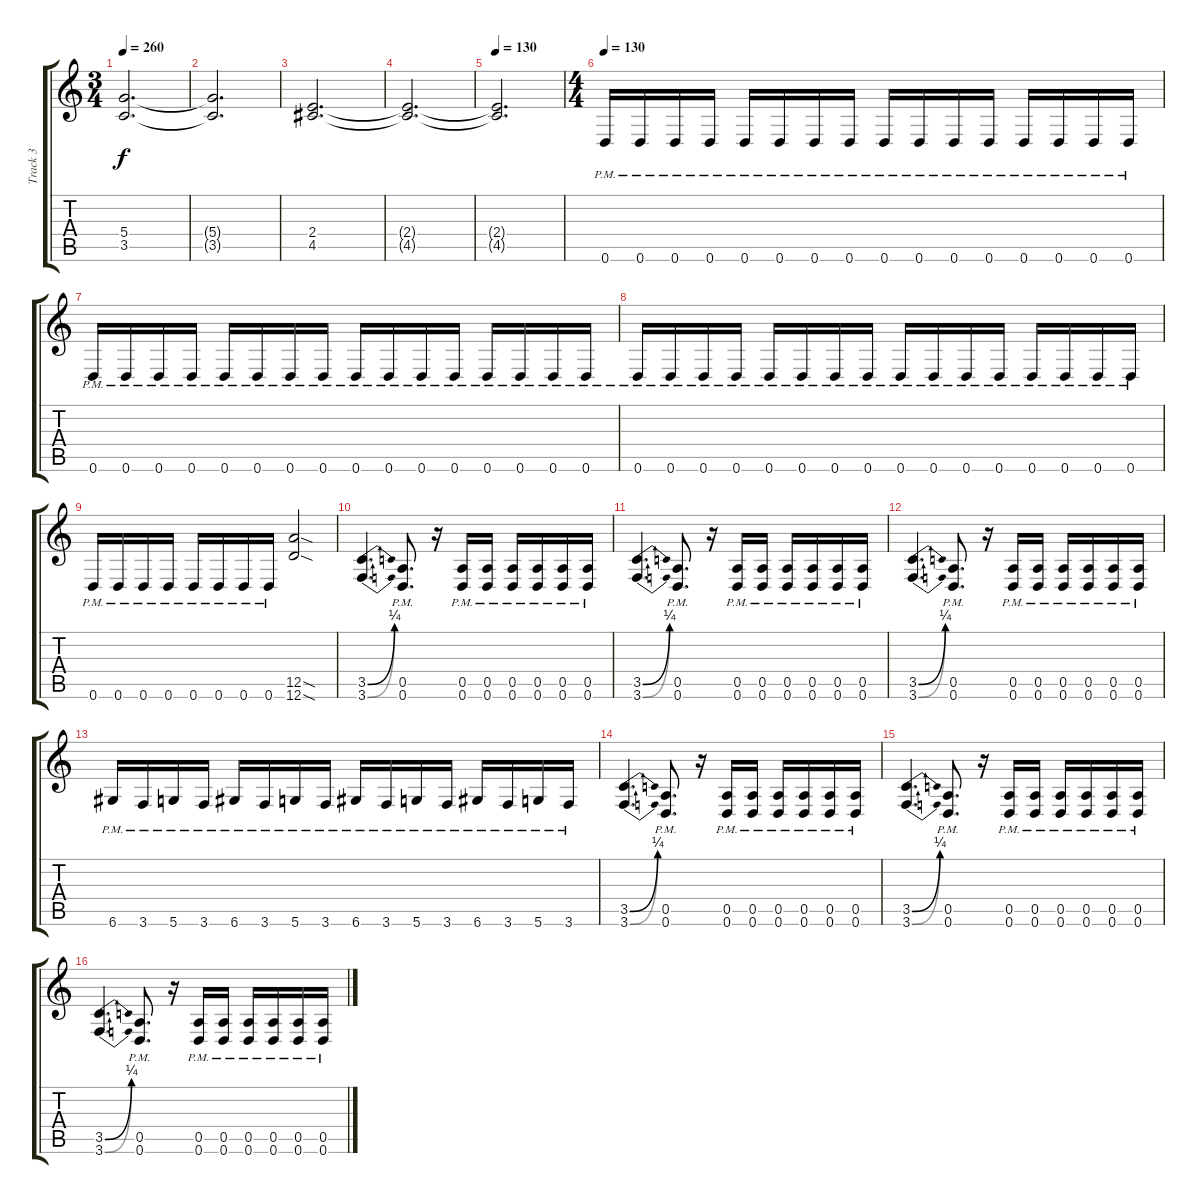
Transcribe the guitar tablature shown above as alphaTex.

\track ("Track 3" "Track 3") {instrument distortionguitar}
\staff {score tabs}
\tuning (E4 B3 G3 D3 A2 D2) {hide}
\ts (3 4)
\tempo 260
\clef g2
\ks c
(5.4 3.5).2{d dy f} |
(5.4{t} 3.5{t}).2{d} |
(2.4 4.5).2{d} |
(2.4{t} 4.5{t}).2{d} |
\tempo 130
(2.4{t} 4.5{t}).2{d} |
\ts (4 4)
\tempo 130
0.6{pm}.16 0.6{pm}.16 0.6{pm}.16 0.6{pm}.16 0.6{pm}.16 0.6{pm}.16 0.6{pm}.16 0.6{pm}.16 0.6{pm}.16 0.6{pm}.16 0.6{pm}.16 0.6{pm}.16 0.6{pm}.16 0.6{pm}.16 0.6{pm}.16 0.6{pm}.16 |
0.6{pm}.16 0.6{pm}.16 0.6{pm}.16 0.6{pm}.16 0.6{pm}.16 0.6{pm}.16 0.6{pm}.16 0.6{pm}.16 0.6{pm}.16 0.6{pm}.16 0.6{pm}.16 0.6{pm}.16 0.6{pm}.16 0.6{pm}.16 0.6{pm}.16 0.6{pm}.16 |
0.6{pm}.16 0.6{pm}.16 0.6{pm}.16 0.6{pm}.16 0.6{pm}.16 0.6{pm}.16 0.6{pm}.16 0.6{pm}.16 0.6{pm}.16 0.6{pm}.16 0.6{pm}.16 0.6{pm}.16 0.6{pm}.16 0.6{pm}.16 0.6{pm}.16 0.6{pm}.16 |
0.6{pm}.16 0.6{pm}.16 0.6{pm}.16 0.6{pm}.16 0.6{pm}.16 0.6{pm}.16 0.6{pm}.16 0.6{pm}.16 (12.5{sod} 12.6{sod}).2 |
(3.5{be (bend 0 0 60 1)} 3.6{be (bend 0 0 60 1)}).4{d} (0.5{pm} 0.6{pm}).8{d} r.16 (0.5{pm} 0.6{pm}).16 (0.5{pm} 0.6{pm}).16 (0.5{pm} 0.6{pm}).16 (0.5{pm} 0.6{pm}).16 (0.5{pm} 0.6{pm}).16 (0.5{pm} 0.6{pm}).16 |
(3.5{be (bend 0 0 60 1)} 3.6{be (bend 0 0 60 1)}).4{d} (0.5{pm} 0.6{pm}).8{d} r.16 (0.5{pm} 0.6{pm}).16 (0.5{pm} 0.6{pm}).16 (0.5{pm} 0.6{pm}).16 (0.5{pm} 0.6{pm}).16 (0.5{pm} 0.6{pm}).16 (0.5{pm} 0.6{pm}).16 |
(3.5{be (bend 0 0 60 1)} 3.6{be (bend 0 0 60 1)}).4{d} (0.5{pm} 0.6{pm}).8{d} r.16 (0.5{pm} 0.6{pm}).16 (0.5{pm} 0.6{pm}).16 (0.5{pm} 0.6{pm}).16 (0.5{pm} 0.6{pm}).16 (0.5{pm} 0.6{pm}).16 (0.5{pm} 0.6{pm}).16 |
6.6{pm}.16 3.6{pm}.16 5.6{pm}.16 3.6{pm}.16 6.6{pm}.16 3.6{pm}.16 5.6{pm}.16 3.6{pm}.16 6.6{pm}.16 3.6{pm}.16 5.6{pm}.16 3.6{pm}.16 6.6{pm}.16 3.6{pm}.16 5.6{pm}.16 3.6{pm}.16 |
(3.5{be (bend 0 0 60 1)} 3.6{be (bend 0 0 60 1)}).4{d} (0.5{pm} 0.6{pm}).8{d} r.16 (0.5{pm} 0.6{pm}).16 (0.5{pm} 0.6{pm}).16 (0.5{pm} 0.6{pm}).16 (0.5{pm} 0.6{pm}).16 (0.5{pm} 0.6{pm}).16 (0.5{pm} 0.6{pm}).16 |
(3.5{be (bend 0 0 60 1)} 3.6{be (bend 0 0 60 1)}).4{d} (0.5{pm} 0.6{pm}).8{d} r.16 (0.5{pm} 0.6{pm}).16 (0.5{pm} 0.6{pm}).16 (0.5{pm} 0.6{pm}).16 (0.5{pm} 0.6{pm}).16 (0.5{pm} 0.6{pm}).16 (0.5{pm} 0.6{pm}).16 |
(3.5{be (bend 0 0 60 1)} 3.6{be (bend 0 0 60 1)}).4{d} (0.5{pm} 0.6{pm}).8{d} r.16 (0.5{pm} 0.6{pm}).16 (0.5{pm} 0.6{pm}).16 (0.5{pm} 0.6{pm}).16 (0.5{pm} 0.6{pm}).16 (0.5{pm} 0.6{pm}).16 (0.5{pm} 0.6{pm}).16
